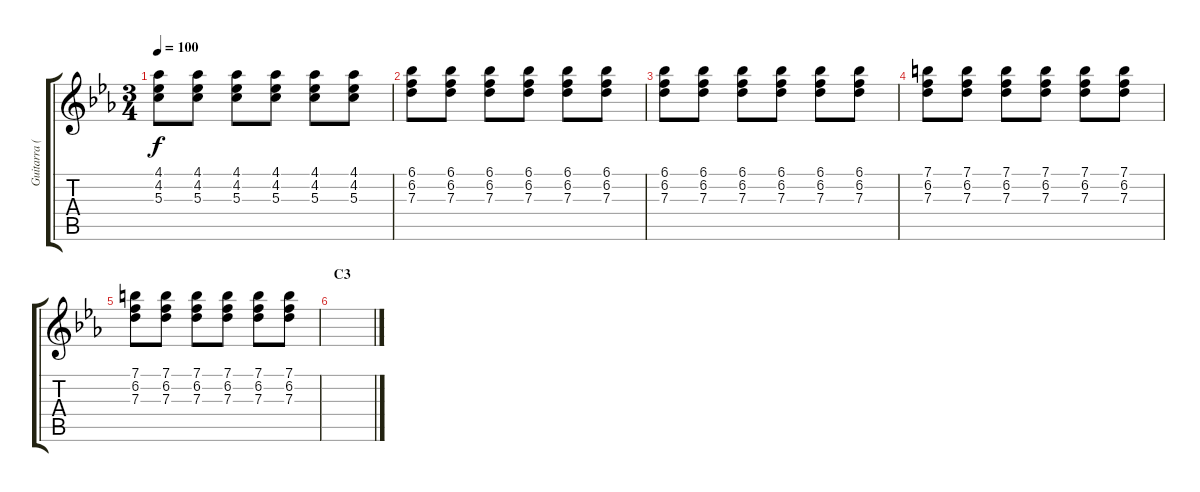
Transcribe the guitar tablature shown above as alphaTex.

\track ("Guitarra (apoyo)" "Guitarra (") {instrument electricguitarjazz}
\staff {score tabs}
\tuning (E4 B3 G3 D3 A2 E2) {hide}
\ts (3 4)
\tempo 100
\clef g2
\ks eb
(4.1 4.2 5.3).8{dy f} (4.1 4.2 5.3).8 (4.1 4.2 5.3).8 (4.1 4.2 5.3).8 (4.1 4.2 5.3).8 (4.1 4.2 5.3).8 |
(6.1 6.2 7.3).8 (6.1 6.2 7.3).8 (6.1 6.2 7.3).8 (6.1 6.2 7.3).8 (6.1 6.2 7.3).8 (6.1 6.2 7.3).8 |
(6.1 6.2 7.3).8 (6.1 6.2 7.3).8 (6.1 6.2 7.3).8 (6.1 6.2 7.3).8 (6.1 6.2 7.3).8 (6.1 6.2 7.3).8 |
(7.1 6.2 7.3).8 (7.1 6.2 7.3).8 (7.1 6.2 7.3).8 (7.1 6.2 7.3).8 (7.1 6.2 7.3).8 (7.1 6.2 7.3).8 |
(7.1 6.2 7.3).8 (7.1 6.2 7.3).8 (7.1 6.2 7.3).8 (7.1 6.2 7.3).8 (7.1 6.2 7.3).8 (7.1 6.2 7.3).8 |
\section ("" "C3")
